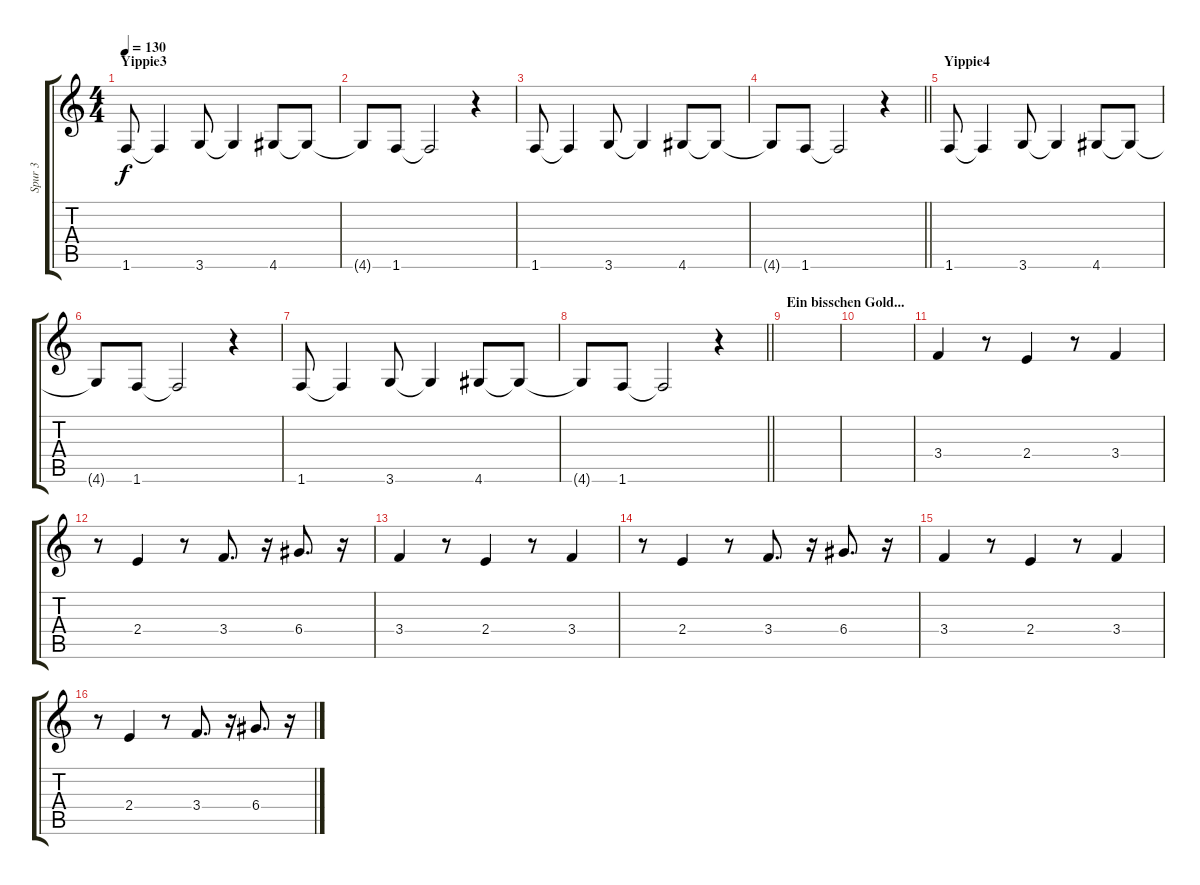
\track ("Spur 3" "Spur 3") {instrument contrabass}
\staff {score tabs}
\tuning (E4 B3 G3 D3 A2 E2) {hide}
\ts (4 4)
\section ("" "Yippie3")
\tempo 130
\clef g2
\ks c
1.6.8{dy f} 1.6{t}.4 3.6.8 3.6{t}.4 4.6.8 4.6{t}.8 |
4.6{t}.8 1.6.8 1.6{t}.2 r.4 |
1.6.8 1.6{t}.4 3.6.8 3.6{t}.4 4.6.8 4.6{t}.8 |
\barLineRight lightlight
4.6{t}.8 1.6.8 1.6{t}.2 r.4 |
\section ("" "Yippie4")
1.6.8 1.6{t}.4 3.6.8 3.6{t}.4 4.6.8 4.6{t}.8 |
4.6{t}.8 1.6.8 1.6{t}.2 r.4 |
1.6.8 1.6{t}.4 3.6.8 3.6{t}.4 4.6.8 4.6{t}.8 |
\barLineRight lightlight
4.6{t}.8 1.6.8 1.6{t}.2 r.4 |
\section ("" "Ein bisschen Gold...")
|
|
3.4.4 r.8 2.4.4 r.8 3.4.4 |
r.8 2.4.4 r.8 3.4.8{d} r.16 6.4.8{d} r.16 |
3.4.4 r.8 2.4.4 r.8 3.4.4 |
r.8 2.4.4 r.8 3.4.8{d} r.16 6.4.8{d} r.16 |
3.4.4 r.8 2.4.4 r.8 3.4.4 |
r.8 2.4.4 r.8 3.4.8{d} r.16 6.4.8{d} r.16
